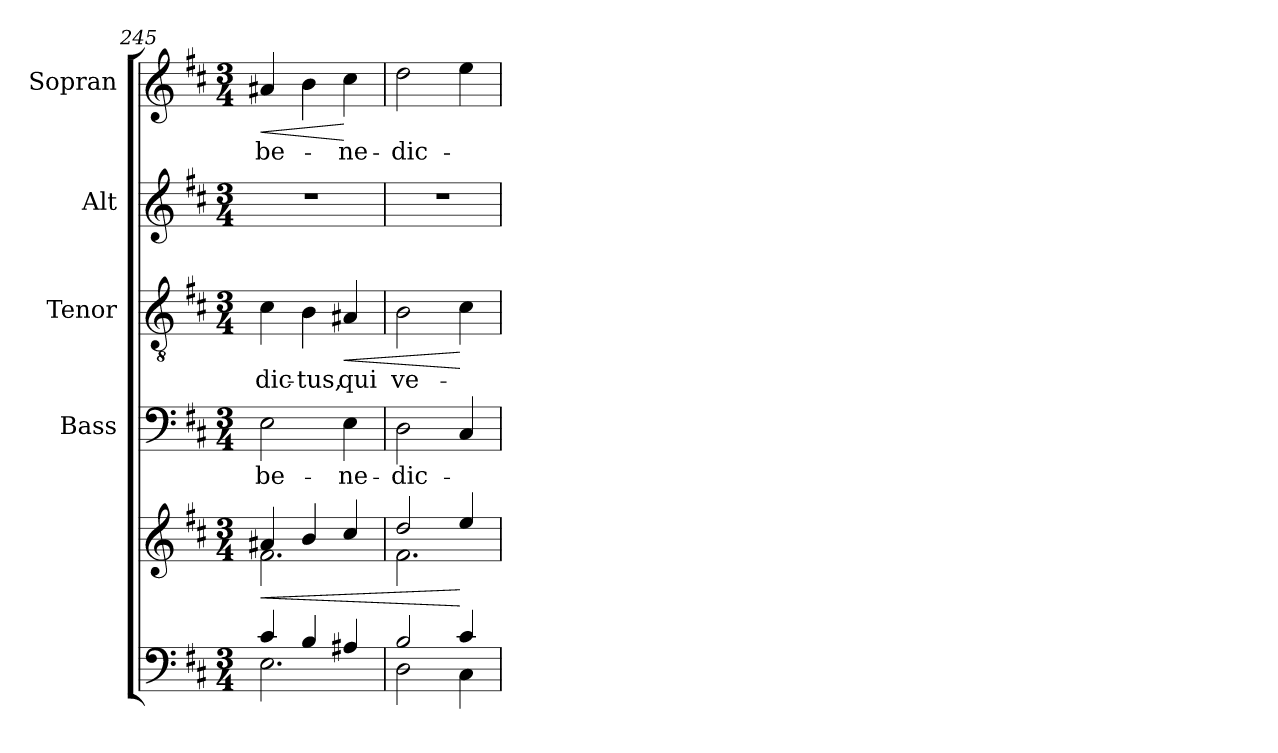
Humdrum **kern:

**kern	**kern	**dynam	**kern	**text	**kern	**text	**dynam	**kern	**kern	**text	**dynam
*part5	*part5	*part5	*part4	*part4	*part3	*part3	*part3	*part2	*part1	*part1	*part1
*staff6	*staff5	*staff5/6	*staff4	*staff4	*staff3	*staff3	*staff3	*staff2	*staff1	*staff1	*staff1
*	*	*	*I"Bass	*	*I"Tenor	*	*	*I"Alt	*I"Sopran	*	*
*	*	*	*I'B.	*	*I'T.	*	*	*I'A.	*I'S.	*	*
*clefF4	*clefG2	*	*clefF4	*	*clefGv2	*	*	*clefG2	*clefG2	*	*
*k[f#c#]	*k[f#c#]	*	*k[f#c#]	*	*k[f#c#]	*	*	*k[f#c#]	*k[f#c#]	*	*
*D:	*D:	*	*D:	*	*D:	*	*	*D:	*D:	*	*
*M3/4	*M3/4	*	*M3/4	*	*M3/4	*	*	*M3/4	*M3/4	*	*
=245	=245	=245	=245	=245	=245	=245	=245	=245	=245	=245	=245
*^	*	*	*	*	*	*	*	*	*	*	*
!	!	!	!LO:HP:b	!	!LO:LY:b	!	!LO:LY:b	!	!	!	!LO:LY:b	!LO:HP:b
*	*	*^	*	*	*	*	*	*	*	*	*	*
4c#/	2.E\	4a#X/	2.f#\	<	2E\	be-	4c#\	-dic-	.	2.r	4a#X/	be-	<
!	!	!	!	!	!	!	!	!LO:LY:b	!	!	!	!	!
4B/	.	4b/	.	.	.	.	4B\	-tus,	.	.	4b\	.	.
!	!	!	!	!	!	!LO:LY:b	!	!LO:LY:b	!LO:HP:b	!	!	!LO:LY:b	!
4A#X/	.	4cc#/	.	.	4E\	-ne-	4A#X/	qui	<	.	4cc#\	-ne-	[
=246	=246	=246	=246	=246	=246	=246	=246	=246	=246	=246	=246	=246	=246
!	!	!	!	!	!	!LO:LY:b	!	!LO:LY:b	!	!	!	!LO:LY:b	!
2B/	2D\	2dd/	2.f#\	.	2D\	-dic-	2B\	ve-	.	2.r	2dd\	-dic-	.
4c#/	4C#\	4ee/	.	[	4C#/	.	4c#\	.	[	.	4ee\	.	.
*v	*v	*	*	*	*	*	*	*	*	*	*	*	*
*	*v	*v	*	*	*	*	*	*	*	*	*	*
=	=	=	=	=	=	=	=	=	=	=	=
*-	*-	*-	*-	*-	*-	*-	*-	*-	*-	*-	*-
